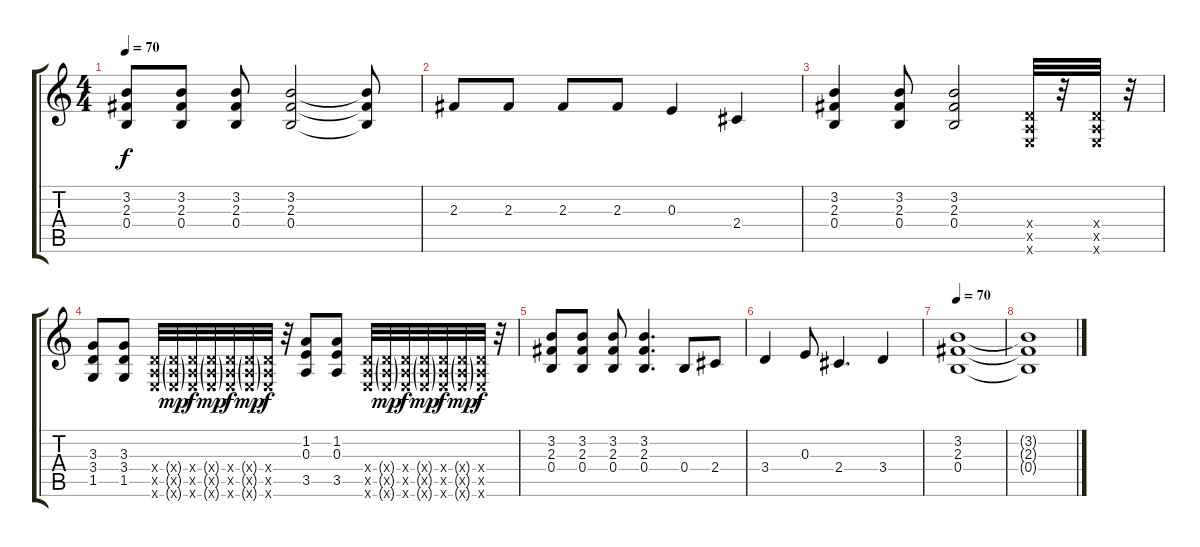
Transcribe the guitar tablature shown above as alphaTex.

\track "" {instrument acousticguitarnylon}
\staff {score tabs}
\tuning (Db4 Ab3 E3 B2 Gb2 Db2) {hide}
\ts (4 4)
\tempo 70
\clef g2
\ks c
(3.2 2.3 0.4).8{dy f} (3.2 2.3 0.4).8 (3.2 2.3 0.4).8 (3.2 2.3 0.4).2 (3.2{t} 2.3{t} 0.4{t}).8 |
2.3.8 2.3.8 2.3.8 2.3.8 0.3.4 2.4.4 |
(3.2 2.3 0.4).4 (3.2 2.3 0.4).8 (3.2 2.3 0.4).2 (3.4{x} 3.5{x} 3.6{x}).32 r.32 (3.4{x} 3.5{x} 3.6{x}).32 r.32 |
(3.3 3.4 1.5).8 (3.3 3.4 1.5).8 (3.4{x} 3.5{x} 3.6{x}).32 (3.4{g x} 3.5{g x} 3.6{g x}).32{dy mp} (3.4{x} 3.5{x} 3.6{x}).32{dy f} (3.4{g x} 3.5{g x} 3.6{g x}).32{dy mp} (3.4{x} 3.5{x} 3.6{x}).32{dy f} (3.4{g x} 3.5{g x} 3.6{g x}).32{dy mp} (3.4{x} 3.5{x} 3.6{x}).32{dy f} r.32 (1.2 0.3 3.5).8 (1.2 0.3 3.5).8 (3.4{x} 3.5{x} 3.6{x}).32 (3.4{g x} 3.5{g x} 3.6{g x}).32{dy mp} (3.4{x} 3.5{x} 3.6{x}).32{dy f} (3.4{g x} 3.5{g x} 3.6{g x}).32{dy mp} (3.4{x} 3.5{x} 3.6{x}).32{dy f} (3.4{g x} 3.5{g x} 3.6{g x}).32{dy mp} (3.4{x} 3.5{x} 3.6{x}).32{dy f} r.32 |
(3.2 2.3 0.4).8 (3.2 2.3 0.4).8 (3.2 2.3 0.4).8 (3.2 2.3 0.4).4{d} 0.4.8 2.4.8 |
3.4.4 0.3.8 2.4.4{d} 3.4.4 |
\tempo 70
(3.2 2.3 0.4).1 |
(3.2{t} 2.3{t} 0.4{t}).1
